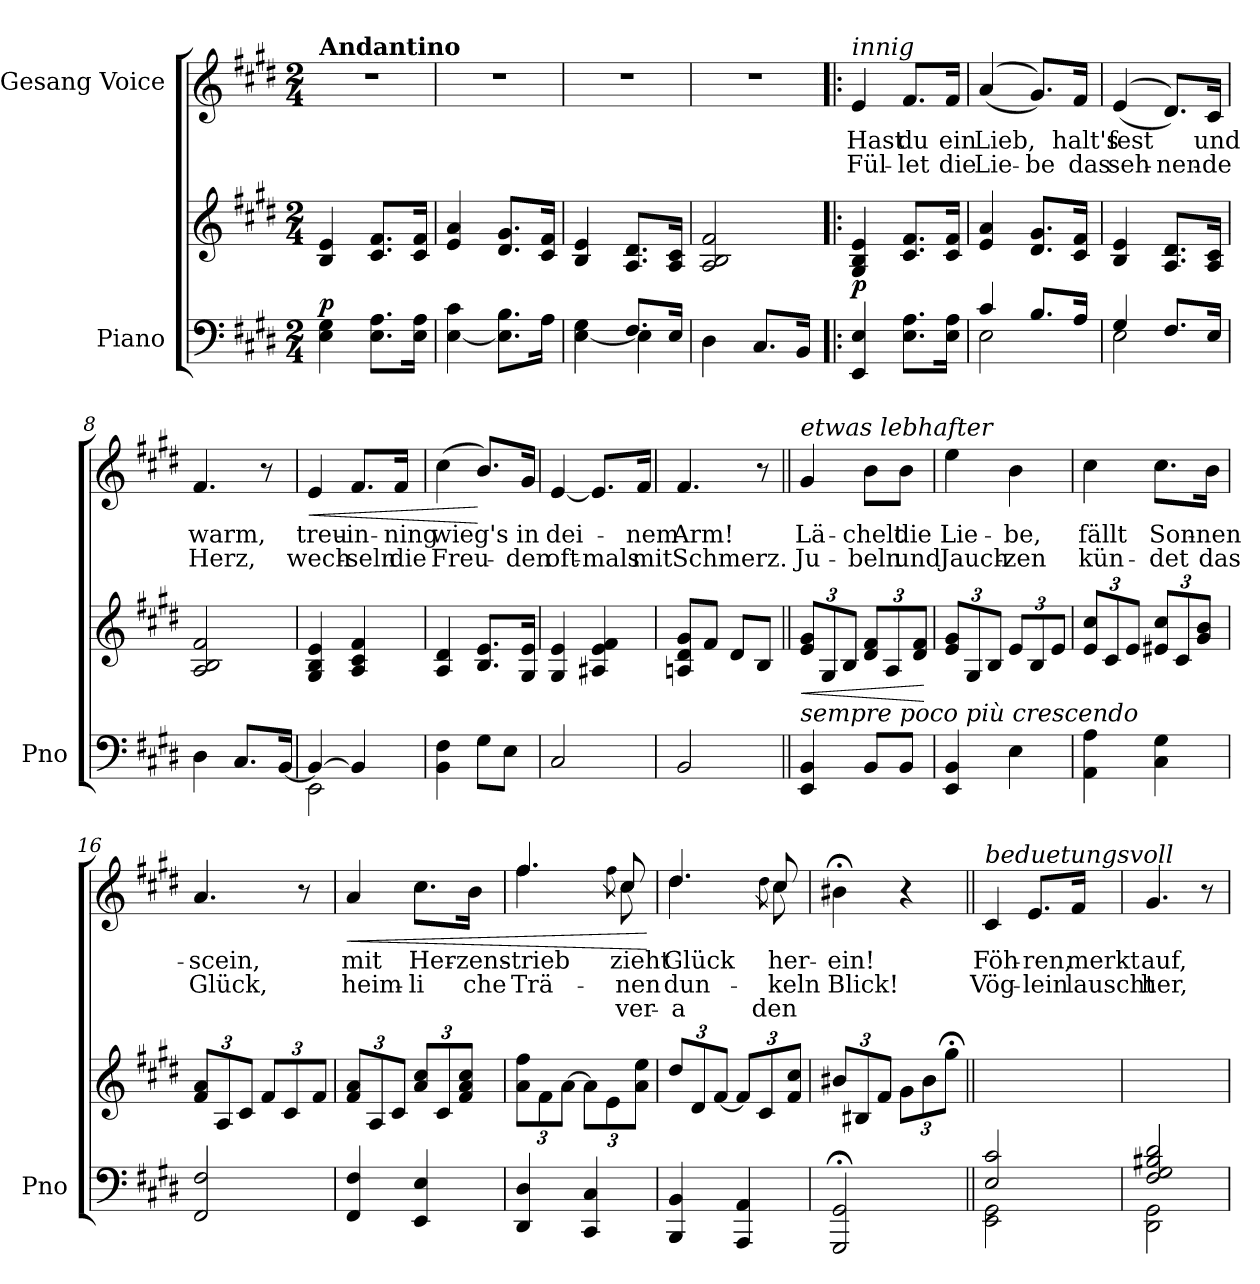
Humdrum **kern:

**kern	**kern	**dynam	**kern	**text	**text	**text	**dynam
*part2	*part2	*part2	*part1	*part1	*part1	*part1	*part1
*staff3	*staff2	*staff2/3	*staff1	*staff1	*staff1	*staff1	*staff1
*I"Piano	*	*	*I"Gesang Voice	*	*	*	*
*I'Pno	*	*	*	*	*	*	*
*clefF4	*clefG2	*	*clefG2	*	*	*	*
*k[f#c#g#d#]	*k[f#c#g#d#]	*	*k[f#c#g#d#]	*	*	*	*
*M2/4	*M2/4	*	*M2/4	*	*	*	*
=1	=1	=1	=1	=1	=1	=1	=1
!	!	!	!LO:TX:a:B:t=Andantino	!	!	!	!
!	!	!LO:DY:a=2	!	!	!	!	!
4E\ 4G#\	4B/ 4e/	p	2r	.	.	.	.
8.E\ 8.A\L	8.c#/ 8.f#/L	.	.	.	.	.	.
16E\ 16A\Jk	16c#/ 16f#/Jk	.	.	.	.	.	.
=2	=2	=2	=2	=2	=2	=2	=2
[4E\ 4c#\	4e/ 4a/	.	2r	.	.	.	.
8.E\] 8.B\L	8.d#/ 8.g#/L	.	.	.	.	.	.
16A\Jk	16c#/ 16f#/Jk	.	.	.	.	.	.
=3	=3	=3	=3	=3	=3	=3	=3
*^	*	*	*	*	*	*	*
[4E\ 4G#\	4ryy	4B/ 4e/	.	2r	.	.	.	.
8.F#/L	4E\]	8.A/ 8.d#/L	.	.	.	.	.	.
16E/Jk	.	16A/ 16c#/Jk	.	.	.	.	.	.
*v	*v	*	*	*	*	*	*	*
=4	=4	=4	=4	=4	=4	=4	=4
4D#\	2A/ 2B/ 2f#/	.	2r	.	.	.	.
8.C#/L	.	.	.	.	.	.	.
16BB/Jk	.	.	.	.	.	.	.
=5!|:	=5!|:	=5!|:	=5!|:	=5!|:	=5!|:	=5!|:	=5!|:
!	!	!	!LO:TX:a:i:t=innig	!	!	!	!
!	!	!LO:DY:a=2	!	!LO:LY:b	!LO:LY:b	!	!
4EE/ 4E/	4G#/ 4B/ 4e/	p	4e/	Hast	Fül-	.	.
!	!	!	!	!LO:LY:b	!LO:LY:b	!	!
8.E\ 8.A\L	8.c#/ 8.f#/L	.	8.f#/L	du	-let	.	.
!	!	!	!	!LO:LY:b	!LO:LY:b	!	!
16E\ 16A\Jk	16c#/ 16f#/Jk	.	16f#/Jk	ein	die	.	.
!!LO:LB:g=z
=6	=6	=6	=6	=6	=6	=6	=6
*^	*	*	*	*	*	*	*
!	!	!	!	!	!LO:LY:b	!LO:LY:b	!	!
4c#/	2E\	4e/ 4a/	.	(<(<4a/	Lieb,	Lie-	.	.
!	!	!	!	!	!	!LO:LY:b	!	!
8.B/L	.	8.d#/ 8.g#/L	.	8.g#/L))	.	-be	.	.
!	!	!	!	!	!LO:LY:b	!LO:LY:b	!	!
16A/Jk	.	16c#/ 16f#/Jk	.	16f#/Jk	halt's	das	.	.
=7	=7	=7	=7	=7	=7	=7	=7	=7
!	!	!	!	!	!LO:LY:b	!LO:LY:b	!	!
4G#/	2E\	4B/ 4e/	.	(<(<4e/	fest	seh-	.	.
!	!	!	!	!	!	!LO:LY:b	!	!
8.F#/L	.	8.A/ 8.d#/L	.	8.d#/L))	.	-nen-	.	.
!	!	!	!	!	!LO:LY:b	!LO:LY:b	!	!
16E/Jk	.	16A/ 16c#/Jk	.	16c#/Jk	und	-de	.	.
*v	*v	*	*	*	*	*	*	*
=8	=8	=8	=8	=8	=8	=8	=8
!	!	!	!	!LO:LY:b	!LO:LY:b	!	!
4D#\	2A/ 2B/ 2f#/	.	4.f#/	warm,	Herz,	.	.
8.C#/L	.	.	.	.	.	.	.
.	.	.	8r	.	.	.	.
[16BB/Jk	.	.	.	.	.	.	.
=9	=9	=9	=9	=9	=9	=9	=9
*^	*	*	*	*	*	*	*
!	!	!	!	!	!LO:LY:b	!LO:LY:b	!	!LO:HP:b
4BB/_	2EE\	4G#/ 4B/ 4e/	.	4e/	treu-	wech-	.	<
!	!	!	!	!	!LO:LY:b	!LO:LY:b	!	!
4BB/]	.	4A/ 4c#/ 4f#/	.	8.f#/L	-in-	-seln	.	.
!	!	!	!	!	!LO:LY:b	!LO:LY:b	!	!
.	.	.	.	16f#/Jk	-ning	die	.	.
*v	*v	*	*	*	*	*	*	*
=10	=10	=10	=10	=10	=10	=10	=10
!	!	!	!	!LO:LY:b	!LO:LY:b	!	!
4BB\ 4F#\	4A/ 4d#/	.	(>4cc#\	wieg's	Freu-	.	.
8G#\L	8.B/ 8.e/L	.	8.b/L)	.	.	.	[
8E\J	.	.	.	.	.	.	.
!	!	!	!	!LO:LY:b	!LO:LY:b	!	!
.	16G#/ 16e/Jk	.	16g#/Jk	in	-den	.	.
!!LO:LB:g=z
=11	=11	=11	=11	=11	=11	=11	=11
!	!	!	!	!LO:LY:b	!LO:LY:b	!	!
2C#/	4G#/ 4e/	.	[4e/	dei-	oft-	.	.
!	!	!	!	!	!LO:LY:b	!	!
.	4A#X/ 4e/ 4f#/	.	8.e/L]	.	-mals	.	.
!	!	!	!	!LO:LY:b	!LO:LY:b	!	!
.	.	.	16f#/Jk	-nem	mit	.	.
=12	=12	=12	=12	=12	=12	=12	=12
!	!	!	!	!LO:LY:b	!LO:LY:b	!	!
2BB/	8An/ 8d#/ 8g#/L	.	4.f#/	Arm!	Schmerz.	.	.
.	8f#/J	.	.	.	.	.	.
.	8d#/L	.	.	.	.	.	.
.	8B/J	.	8r	.	.	.	.
=13||	=13||	=13||	=13||	=13||	=13||	=13||	=13||
*	*Xbrackettup	*	*	*	*	*	*
!	!	!	!LO:TX:a:i:t=etwas lebhafter	!	!	!	!
!LO:TX:a:i:t=sempre poco più crescendo	!	!	!	!	!	!	!
!	!	!LO:HP:b	!	!LO:LY:b	!LO:LY:b	!	!
4EE/ 4BB/	12e/ 12g#/L	<	4g#/	Lä-	Ju-	.	.
.	12G#/	.	.	.	.	.	.
.	12B/J	.	.	.	.	.	.
!	!	!	!	!LO:LY:b	!LO:LY:b	!	!
8BB/L	12d#/ 12f#/L	.	8b\L	-chelt	-beln	.	.
.	12A/	.	.	.	.	.	.
!	!	!	!	!LO:LY:b	!LO:LY:b	!	!
8BB/J	.	.	8b\J	die	und	.	.
.	12d#/ 12f#/J	.	.	.	.	.	.
.	.	[	.	.	.	.	.
=14	=14	=14	=14	=14	=14	=14	=14
!	!	!	!	!LO:LY:b	!LO:LY:b	!	!
4EE/ 4BB/	12e/ 12g#/L	.	4ee\	Lie-	Jauch-	.	.
.	12G#/	.	.	.	.	.	.
.	12B/J	.	.	.	.	.	.
!	!	!	!	!LO:LY:b	!LO:LY:b	!	!
4E\	12e/L	.	4b\	-be,	-zen	.	.
.	12B/	.	.	.	.	.	.
.	12e/J	.	.	.	.	.	.
=15	=15	=15	=15	=15	=15	=15	=15
!	!	!	!	!LO:LY:b	!LO:LY:b	!	!
4AA\ 4A\	12e/ 12cc#/L	.	4cc#\	fällt	kün-	.	.
.	12c#/	.	.	.	.	.	.
.	12e/J	.	.	.	.	.	.
!	!	!	!	!LO:LY:b	!LO:LY:b	!	!
4C#\ 4G#\	12e#X/ 12cc#/L	.	8.cc#\L	Son-	-det	.	.
.	12c#/	.	.	.	.	.	.
.	12g#/ 12b/J	.	.	.	.	.	.
!	!	!	!	!LO:LY:b	!LO:LY:b	!	!
.	.	.	16b\Jk	-nen-	das	.	.
!!LO:LB:g=z
=16	=16	=16	=16	=16	=16	=16	=16
!	!	!	!	!LO:LY:b	!LO:LY:b	!	!
2FF#/ 2F#/	12f#/ 12a/L	.	4.a/	scein,	Glück,	.	.
.	12A/	.	.	.	.	.	.
.	12c#/J	.	.	.	.	.	.
.	12f#/L	.	.	.	.	.	.
.	12c#/	.	.	.	.	.	.
.	.	.	8r	.	.	.	.
.	12f#/J	.	.	.	.	.	.
=17	=17	=17	=17	=17	=17	=17	=17
!	!	!	!	!LO:LY:b	!LO:LY:b	!	!LO:HP:b
4FF#/ 4F#/	12f#/ 12a/L	.	4a/	mit	heim-	.	<
.	12A/	.	.	.	.	.	.
.	12c#/J	.	.	.	.	.	.
!	!	!	!	!LO:LY:b	!LO:LY:b	!	!
4EE/ 4E/	12a/ 12cc#/L	.	8.cc#\L	Her-	-li	.	.
.	12c#/	.	.	.	.	.	.
.	12f#/ 12a/ 12cc#/J	.	.	.	.	.	.
!	!	!	!	!LO:LY:b	!LO:LY:b	!	!
.	.	.	16b\Jk	-zens-	che	.	.
=18	=18	=18	=18	=18	=18	=18	=18
!	!	!	!	!LO:LY:b	!LO:LY:b	!	!
*	*	*	*^	*	*	*	*
4DD#/ 4D#/	12a\ 12ff#\L	.	4.ff#/	4.ff#\	trieb	Trä-	.	.
.	12f#\	.	.	.	.	.	.	.
.	[12a\J	.	.	.	.	.	.	.
4CC#/ 4C#/	12a\L]	.	.	.	.	.	.	.
.	12e\	.	.	.	.	.	.	.
.	.	.	8qff#\	.	.	.	.	.
!	!	!	!	!	!LO:LY:b	!LO:LY:b	!LO:LY:b	!
.	.	.	8cc#/	8cc#\	zieht	-nen	ver-	.
.	12a\ 12ee\J	.	.	.	.	.	.	.
*	*	*	*v	*v	*	*	*	*
.	.	.	.	.	.	.	[
=19	=19	=19	=19	=19	=19	=19	=19
!	!	!	!	!LO:LY:b	!LO:LY:b	!LO:LY:b	!
*	*	*	*^	*	*	*	*
4BBB/ 4BB/	12dd#/L	.	4.dd#/	4.dd#\	Glück	dun-	-a	.
.	12d#/	.	.	.	.	.	.	.
.	[12f#/J	.	.	.	.	.	.	.
4AAA/ 4AA/	12f#/L]	.	.	.	.	.	.	.
.	12c#/	.	.	.	.	.	.	.
.	.	.	8qdd#\	.	.	.	.	.
!	!	!	!	!	!LO:LY:b	!LO:LY:b	!LO:LY:b	!
.	.	.	8cc#/	8cc#\	her-	-keln	den	.
.	12f#/ 12cc#/J	.	.	.	.	.	.	.
*	*	*	*v	*v	*	*	*	*
=20	=20	=20	=20	=20	=20	=20	=20
!	!	!	!	!LO:LY:b	!LO:LY:b	!	!
2GGG#/; 2GG#/;	12b#X/L	.	4b#X;<\	-ein!	Blick!	.	.
.	12B#X/	.	.	.	.	.	.
.	12f#/J	.	.	.	.	.	.
.	12g#\L	.	4r	.	.	.	.
.	12b#\	.	.	.	.	.	.
.	12gg#;<\J	.	.	.	.	.	.
!!LO:PB:g=z
=21||	=21||	=21||	=21||	=21||	=21||	=21||	=21||
*^	*	*	*	*	*	*	*
!	!	!	!	!LO:TX:a:i:t=beduetungsvoll	!	!	!	!
!	!	!	!	!	!LO:LY:b	!LO:LY:b	!	!
2E/ 2c#/	2EE\ 2GG#\	2ryy	.	4c#/	Föh-	Vög-	.	.
!	!	!	!	!	!LO:LY:b	!LO:LY:b	!	!
.	.	.	.	8.e/L	-ren,	-lein	.	.
!	!	!	!	!	!LO:LY:b	!LO:LY:b	!	!
.	.	.	.	16f#/Jk	merkt	lauscht	.	.
=22	=22	=22	=22	=22	=22	=22	=22	=22
!	!	!	!	!	!LO:LY:b	!LO:LY:b	!	!
2F#/ 2G#/ 2B#X/ 2d#/	2DD#\ 2GG#\	2ryy	.	4.g#/	auf,	her,	.	.
.	.	.	.	8r	.	.	.	.
*v	*v	*	*	*	*	*	*	*
=	=	=	=	=	=	=	=
*-	*-	*-	*-	*-	*-	*-	*-
